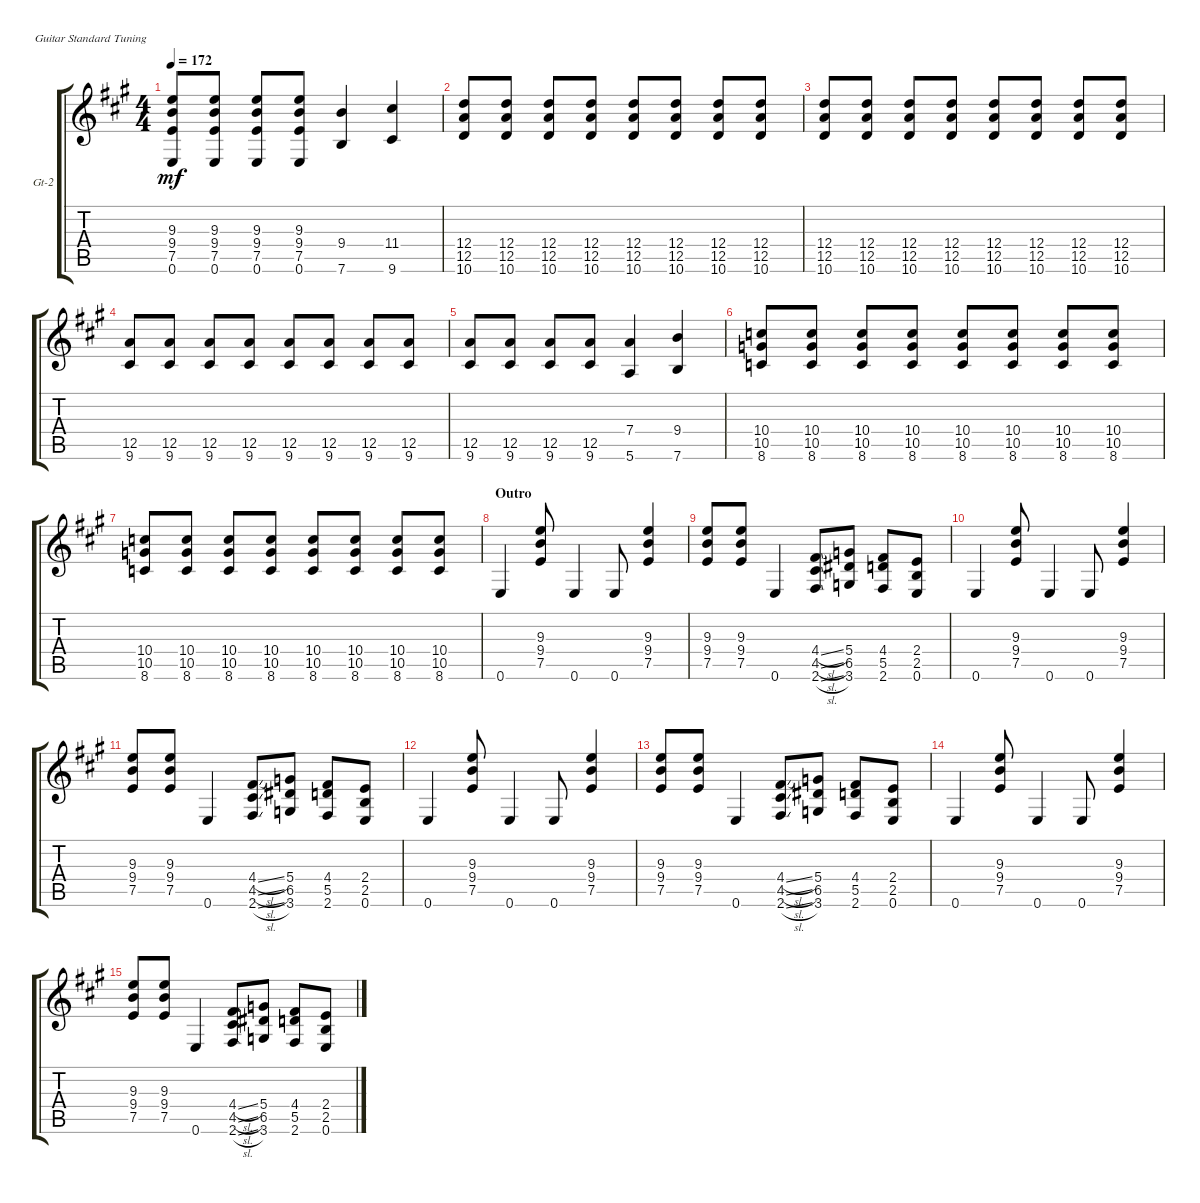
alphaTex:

\defaultSystemsLayout 4
\bracketExtendMode groupsimilarinstruments
\firstSystemTrackNameOrientation horizontal
\otherSystemsTrackNameOrientation horizontal
\track ("Guitar 2" "Gt-2") {instrument distortionguitar}
\staff {score tabs}
\tuning (E4 B3 G3 D3 A2 E2)
\ts (4 4)
\tempo 172
\clef g2
\ks a
(0.6 7.5 9.4 9.3).8{dy mf} (0.6 7.5 9.4 9.3).8 (0.6 7.5 9.4 9.3).8 (0.6 7.5 9.4 9.3).8 (7.6 9.4).4 (9.6 11.4).4 |
(10.6 12.5 12.4).8 (10.6 12.5 12.4).8 (10.6 12.5 12.4).8 (10.6 12.5 12.4).8 (10.6 12.5 12.4).8 (10.6 12.5 12.4).8 (10.6 12.5 12.4).8 (10.6 12.5 12.4).8 |
(10.6 12.5 12.4).8 (10.6 12.5 12.4).8 (10.6 12.5 12.4).8 (10.6 12.5 12.4).8 (10.6 12.5 12.4).8 (10.6 12.5 12.4).8 (10.6 12.5 12.4).8 (10.6 12.5 12.4).8 |
(9.6 12.5).8 (9.6 12.5).8 (9.6 12.5).8 (9.6 12.5).8 (9.6 12.5).8 (9.6 12.5).8 (9.6 12.5).8 (9.6 12.5).8 |
(9.6 12.5).8 (9.6 12.5).8 (9.6 12.5).8 (9.6 12.5).8 (5.6 7.4).4 (7.6 9.4).4 |
(8.6 10.5 10.4).8 (8.6 10.5 10.4).8 (8.6 10.5 10.4).8 (8.6 10.5 10.4).8 (8.6 10.5 10.4).8 (8.6 10.5 10.4).8 (8.6 10.5 10.4).8 (8.6 10.5 10.4).8 |
(8.6 10.5 10.4).8 (8.6 10.5 10.4).8 (8.6 10.5 10.4).8 (8.6 10.5 10.4).8 (8.6 10.5 10.4).8 (8.6 10.5 10.4).8 (8.6 10.5 10.4).8 (8.6 10.5 10.4).8 |
\section ("" "Outro")
0.6.4 (7.5 9.4 9.3).8 0.6.4 0.6.8 (7.5 9.4 9.3).4 |
(7.5 9.4 9.3).8 (7.5 9.4 9.3).8 0.6.4 (2.6{sl} 4.5{sl} 4.4{sl}).8 (3.6 6.5 5.4).8 (2.6 5.5 4.4).8 (0.6 2.4 2.5).8 |
0.6.4 (7.5 9.4 9.3).8 0.6.4 0.6.8 (7.5 9.4 9.3).4 |
(7.5 9.4 9.3).8 (7.5 9.4 9.3).8 0.6.4 (2.6{sl} 4.5{sl} 4.4{sl}).8 (3.6 6.5 5.4).8 (2.6 5.5 4.4).8 (0.6 2.4 2.5).8 |
0.6.4 (7.5 9.4 9.3).8 0.6.4 0.6.8 (7.5 9.4 9.3).4 |
(7.5 9.4 9.3).8 (7.5 9.4 9.3).8 0.6.4 (2.6{sl} 4.5{sl} 4.4{sl}).8 (3.6 6.5 5.4).8 (2.6 5.5 4.4).8 (0.6 2.4 2.5).8 |
0.6.4 (7.5 9.4 9.3).8 0.6.4 0.6.8 (7.5 9.4 9.3).4 |
(7.5 9.4 9.3).8 (7.5 9.4 9.3).8 0.6.4 (2.6{sl} 4.5{sl} 4.4{sl}).8 (3.6 6.5 5.4).8 (2.6 5.5 4.4).8 (0.6 2.4 2.5).8
